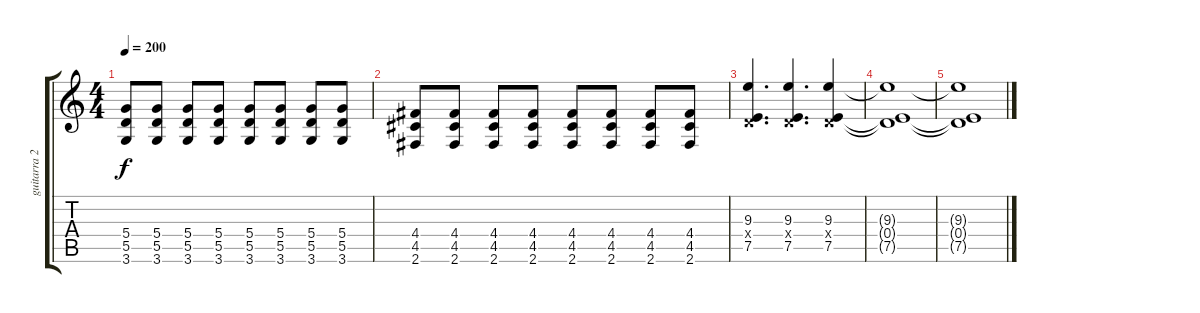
\track ("guitarra 2" "guitarra 2") {instrument overdrivenguitar}
\staff {score tabs}
\tuning (E4 B3 G3 D3 A2 E2) {hide}
\ts (4 4)
\tempo 200
\clef g2
\ks c
(5.4 5.5 3.6).8{dy f} (5.4 5.5 3.6).8 (5.4 5.5 3.6).8 (5.4 5.5 3.6).8 (5.4 5.5 3.6).8 (5.4 5.5 3.6).8 (5.4 5.5 3.6).8 (5.4 5.5 3.6).8 |
(4.4 4.5 2.6).8 (4.4 4.5 2.6).8 (4.4 4.5 2.6).8 (4.4 4.5 2.6).8 (4.4 4.5 2.6).8 (4.4 4.5 2.6).8 (4.4 4.5 2.6).8 (4.4 4.5 2.6).8 |
(9.3 0.4{x} 7.5).4{d} (9.3 0.4{x} 7.5).4{d} (9.3 0.4{x} 7.5).4 |
(9.3{t} 0.4{t} 7.5{t}).1 |
(9.3{t} 0.4{t} 7.5{t}).1
